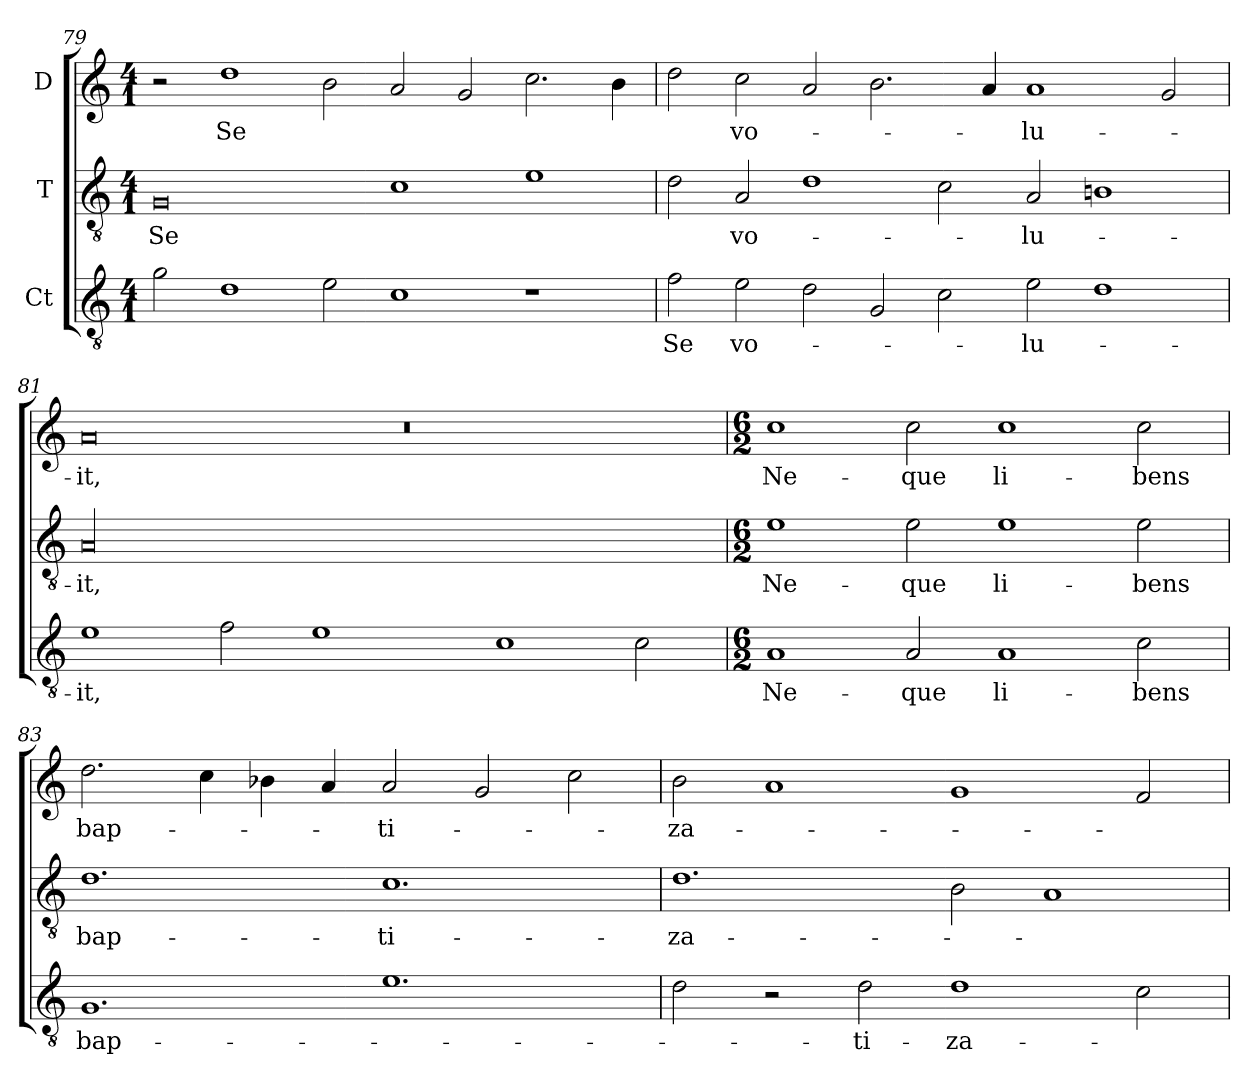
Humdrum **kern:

**kern	**text	**kern	**text	**kern	**text
*part3	*part3	*part2	*part2	*part1	*part1
*staff3	*staff3	*staff2	*staff2	*staff1	*staff1
*I"Ct	*	*I"T	*	*I"D	*
*clefGv2	*	*clefGv2	*	*clefG2	*
*ITrd7c12	*	*ITrd7c12	*	*	*
*k[]	*	*k[]	*	*k[]	*
*C:	*	*C:	*	*C:	*
*M4/1	*	*M4/1	*	*M4/1	*
=79	=79	=79	=79	=79	=79
!	!	!	!LO:LY:b:color=#000000	!	!
2Gi\	.	0GGi/	Se	2r	.
!	!	!	!	!	!LO:LY:b:color=#000000
1Di\	.	.	.	1ddi\	Se
2Ei\	.	.	.	2bi\	.
1Ci\	.	1Ci\	.	2ai/	.
.	.	.	.	2gi/	.
1r	.	1Ei\	.	2.cci\	.
.	.	.	.	4bi\	.
!!LO:LB:g=z
=80	=80	=80	=80	=80	=80
!	!LO:LY:b:color=#000000	!	!	!	!
2Fi\	Se	2Di\	.	2ddi\	.
!	!LO:LY:b:color=#000000	!	!	!	!
!	!	!	!LO:LY:b:color=#000000	!	!
!	!	!	!	!	!LO:LY:b:color=#000000
2Ei\	vo-	2AAi/	vo-	2cci\	vo-
2Di\	.	1Di\	.	2ai/	.
2GGi/	.	.	.	2.bi\	.
2Ci\	.	2Ci\	.	.	.
.	.	.	.	4ai/	.
!	!LO:LY:b:color=#000000	!	!	!	!
!	!	!	!LO:LY:b:color=#000000	!	!
!	!	!	!	!	!LO:LY:b:color=#000000
2Ei\	-lu-	2AAi/	-lu-	1ai/	-lu-
1Di\	.	1BBni/	.	.	.
.	.	.	.	2gi/	.
=81	=81	=81	=81	=81	=81
!	!LO:LY:b:color=#000000	!	!	!	!
!	!	!	!LO:LY:b:color=#000000	!	!
!	!	!	!	!	!LO:LY:b:color=#000000
1Ei\	-it,	00AAi/	-it,	0ai/	-it,
2Fi\	.	.	.	.	.
1Ei\	.	.	.	.	.
.	.	.	.	0r	.
1Ci\	.	.	.	.	.
2Ci\	.	.	.	.	.
=82	=82	=82	=82	=82	=82
*M6/2	*	*M6/2	*	*M6/2	*
!	!LO:LY:b:color=#000000	!	!	!	!
!	!	!	!LO:LY:b:color=#000000	!	!
!	!	!	!	!	!LO:LY:b:color=#000000
1AAi/	Ne-	1Ei\	Ne-	1cci\	Ne-
!	!LO:LY:b:color=#000000	!	!	!	!
!	!	!	!LO:LY:b:color=#000000	!	!
!	!	!	!	!	!LO:LY:b:color=#000000
2AAi/	-que	2Ei\	-que	2cci\	-que
!	!LO:LY:b:color=#000000	!	!	!	!
!	!	!	!LO:LY:b:color=#000000	!	!
!	!	!	!	!	!LO:LY:b:color=#000000
1AAi/	li-	1Ei\	li-	1cci\	li-
!	!LO:LY:b:color=#000000	!	!	!	!
!	!	!	!LO:LY:b:color=#000000	!	!
!	!	!	!	!	!LO:LY:b:color=#000000
2Ci\	-bens	2Ei\	-bens	2cci\	-bens
=83	=83	=83	=83	=83	=83
!	!LO:LY:b:color=#000000	!	!	!	!
!	!	!	!LO:LY:b:color=#000000	!	!
!	!	!	!	!	!LO:LY:b:color=#000000
1.GGi/	bap-	1.Di\	bap-	2.ddi\	bap-
.	.	.	.	4cci\	.
.	.	.	.	4b-Xi\	.
.	.	.	.	4ai/	.
!	!	!	!LO:LY:b:color=#000000	!	!
!	!	!	!	!	!LO:LY:b:color=#000000
1.Ei\	.	1.Ci\	-ti-	2ai/	-ti-
.	.	.	.	2gi/	.
.	.	.	.	2cci\	.
!!LO:LB:g=z
=84	=84	=84	=84	=84	=84
!	!	!	!LO:LY:b:color=#000000	!	!
!	!	!	!	!	!LO:LY:b:color=#000000
2Di\	.	1.Di\	-za-	2bi\	-za-
2r	.	.	.	1ai/	.
!	!LO:LY:b:color=#000000	!	!	!	!
2Di\	-ti-	.	.	.	.
!	!LO:LY:b:color=#000000	!	!	!	!
1Di\	-za-	2BBi\	.	1gi/	.
.	.	1AAi/	.	.	.
2Ci\	.	.	.	2fi/	.
=	=	=	=	=	=
*-	*-	*-	*-	*-	*-
